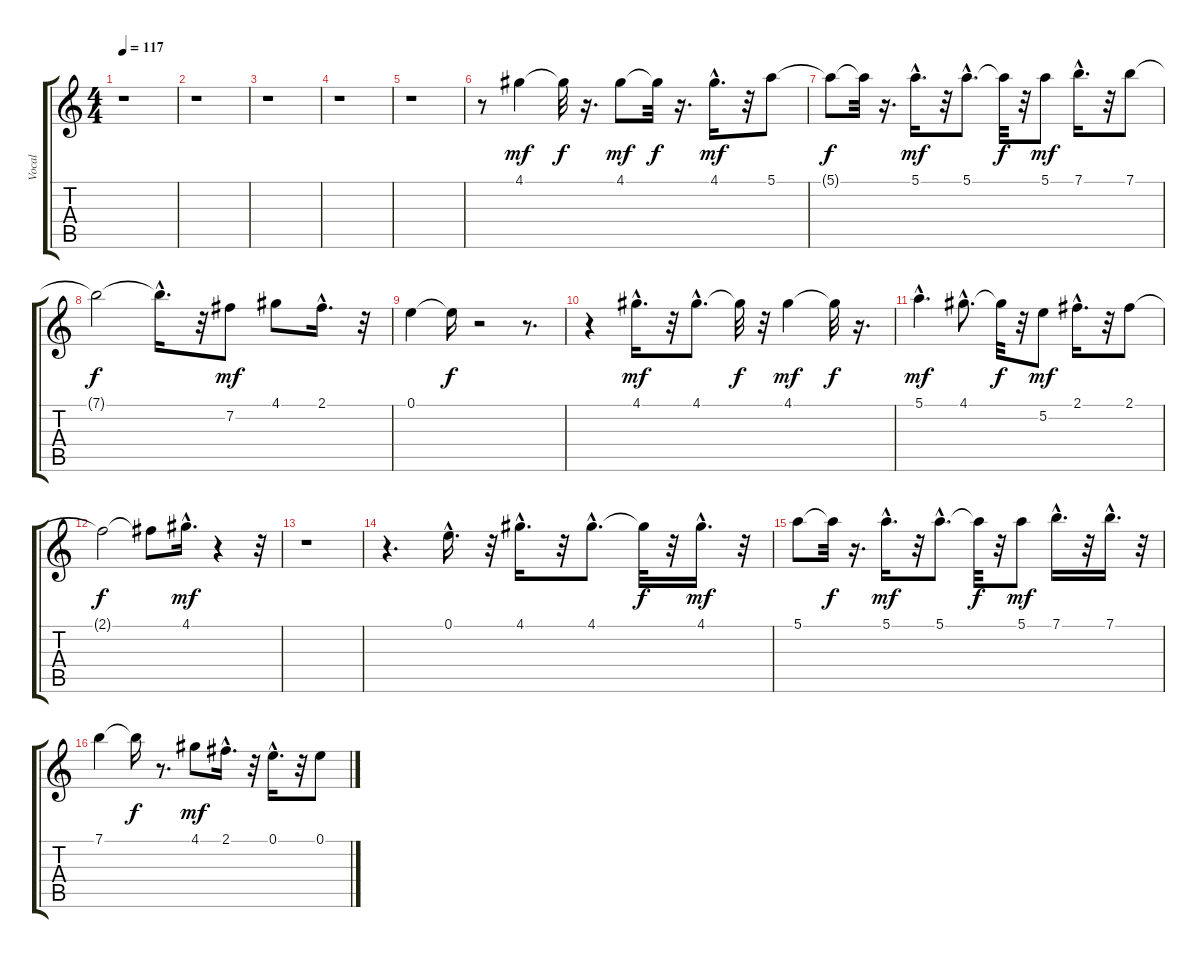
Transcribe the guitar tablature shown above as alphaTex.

\track ("Vocal" "Vocal") {instrument banjo}
\staff {score tabs}
\tuning (E4 B3 G3 D3 A2 E2) {hide}
\displaytranspose 12
\ts (4 4)
\tempo 117
\clef g2
\ks c
r.1{dy mf instrument banjo} |
r.1 |
r.1 |
r.1 |
r.1 |
r.8 4.1.4{volume 12} 4.1{t}.32{dy f} r.16{d} 4.1.8{dy mf} 4.1{t}.32{dy f} r.16{d} 4.1{hac}.16{d dy mf} r.32 5.1.8 |
5.1{t}.8{dy f} 5.1{t}.32 r.16{d} 5.1{hac}.16{d dy mf} r.32 5.1{hac}.8{d} 5.1{t}.32{dy f} r.32 5.1.8{dy mf} 7.1{hac}.16{d} r.32 7.1.8 |
7.1{t}.2{dy f} 7.1{hac t}.16{d} r.32 7.2.8{dy mf} 4.1.8 2.1{hac}.16{d} r.32 |
0.1.4 0.1{t}.16{dy f} r.2 r.8{d} |
r.4 4.1{hac}.16{d dy mf} r.32 4.1{hac}.8{d} 4.1{t}.32{dy f} r.32 4.1.4{dy mf} 4.1{t}.32{dy f} r.16{d} |
5.1{hac}.4{d dy mf} 4.1{hac}.8{d} 4.1{t}.32{dy f} r.32 5.2.8{dy mf} 2.1{hac}.16{d} r.32 2.1.8 |
2.1{t}.2{dy f} 2.1{t}.8 4.1{hac}.16{d dy mf} r.4 r.32 |
r.1 |
r.4{d} 0.1{hac}.16{d} r.32 4.1{hac}.16{d} r.32 4.1{hac}.8{d} 4.1{t}.32{dy f} r.32 4.1{hac}.16{d dy mf} r.32 |
5.1.8 5.1{t}.32{dy f} r.16{d} 5.1{hac}.16{d dy mf} r.32 5.1{hac}.8{d} 5.1{t}.32{dy f} r.32 5.1.8{dy mf} 7.1{hac}.16{d} r.32 7.1{hac}.16{d} r.32 |
7.1.4 7.1{t}.16{dy f} r.8{d} 4.1.8{dy mf} 2.1{hac}.16{d} r.32 0.1{hac}.16{d} r.32 0.1.8
